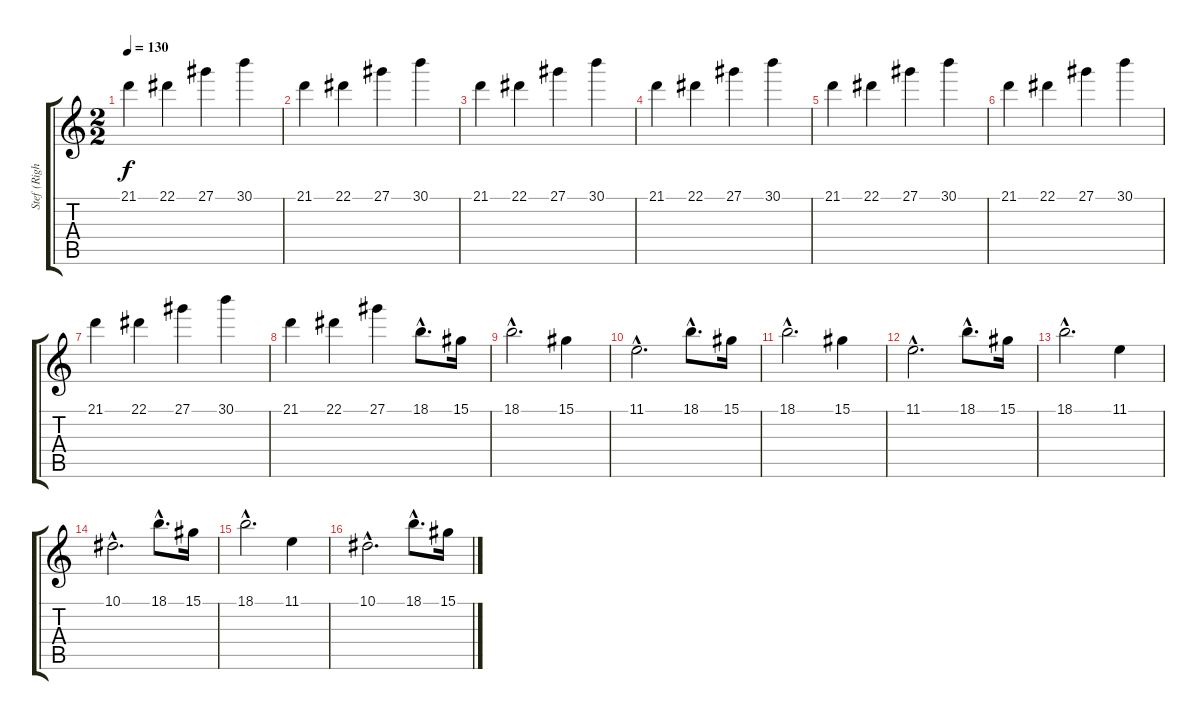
\track ("Stef (Right Hand)" "Stef (Righ") {instrument acousticgrandpiano}
\staff {score tabs}
\tuning (F4 B3 G3 D3 A2 E2) {hide}
\ts (2 2)
\tempo 130
\clef g2
\ks c
21.1.4{dy f} 22.1.4 27.1.4 30.1.4 |
21.1.4 22.1.4 27.1.4 30.1.4 |
21.1.4 22.1.4 27.1.4 30.1.4 |
21.1.4 22.1.4 27.1.4 30.1.4 |
21.1.4 22.1.4 27.1.4 30.1.4 |
21.1.4 22.1.4 27.1.4 30.1.4 |
21.1.4 22.1.4 27.1.4 30.1.4 |
21.1.4 22.1.4 27.1.4 18.1{hac}.8{d} 15.1.16 |
18.1{hac}.2{d} 15.1.4 |
11.1{hac}.2{d} 18.1{hac}.8{d} 15.1.16 |
18.1{hac}.2{d} 15.1.4 |
11.1{hac}.2{d} 18.1{hac}.8{d} 15.1.16 |
18.1{hac}.2{d} 11.1.4 |
10.1{hac}.2{d} 18.1{hac}.8{d} 15.1.16 |
18.1{hac}.2{d} 11.1.4 |
10.1{hac}.2{d} 18.1{hac}.8{d} 15.1.16
